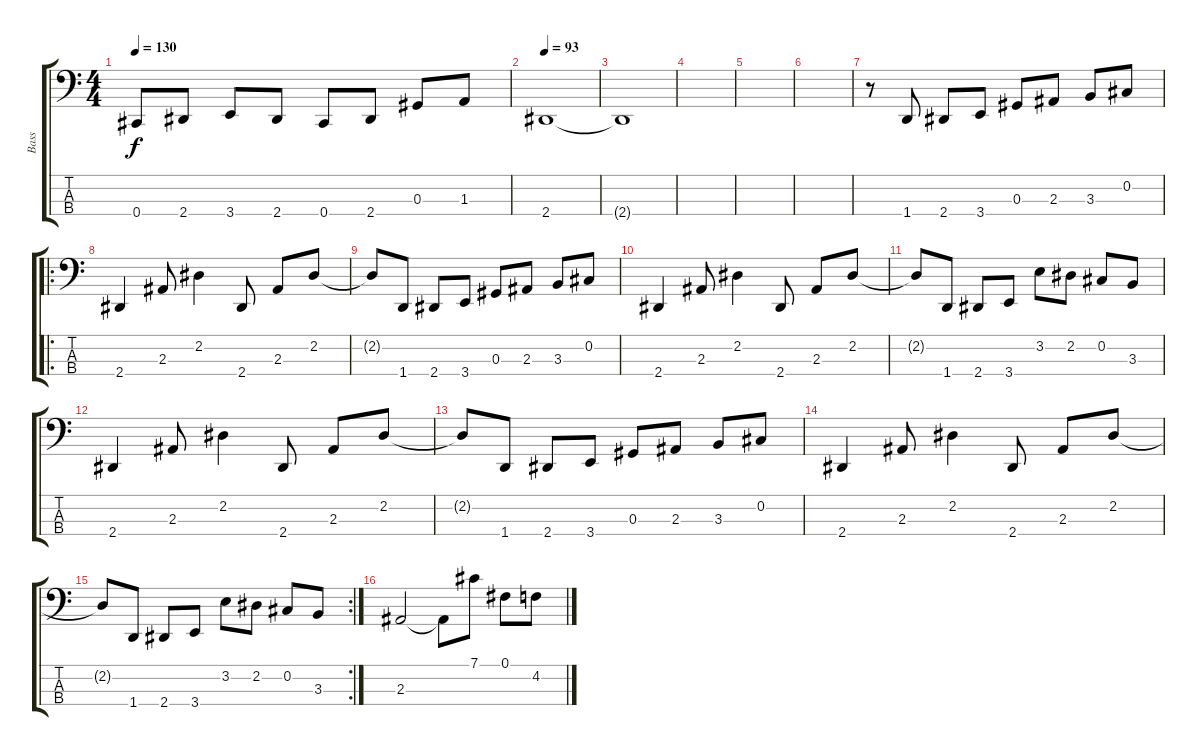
\track ("Bass" "Bass") {instrument electricbasspick bank 255}
\staff {score tabs}
\tuning (Gb2 Db2 Ab1 Db1) {hide}
\ts (4 4)
\tempo 130
\clef f4
\ks c
0.4.8{dy f} 2.4.8 3.4.8 2.4.8 0.4.8 2.4.8 0.3.8 1.3.8 |
\tempo 93
2.4.1 |
2.4{t}.1 |
|
|
|
r.8 1.4.8 2.4.8 3.4.8 0.3.8 2.3.8 3.3.8 0.2.8 |
\ro
2.4.4 2.3.8 2.2.4 2.4.8 2.3.8 2.2.8 |
2.2{t}.8 1.4.8 2.4.8 3.4.8 0.3.8 2.3.8 3.3.8 0.2.8 |
2.4.4 2.3.8 2.2.4 2.4.8 2.3.8 2.2.8 |
2.2{t}.8 1.4.8 2.4.8 3.4.8 3.2.8 2.2.8 0.2.8 3.3.8 |
2.4.4 2.3.8 2.2.4 2.4.8 2.3.8 2.2.8 |
2.2{t}.8 1.4.8 2.4.8 3.4.8 0.3.8 2.3.8 3.3.8 0.2.8 |
2.4.4 2.3.8 2.2.4 2.4.8 2.3.8 2.2.8 |
\rc 2
2.2{t}.8 1.4.8 2.4.8 3.4.8 3.2.8 2.2.8 0.2.8 3.3.8 |
2.3.2 2.3{t}.8 7.1.8 0.1.8 4.2.8
